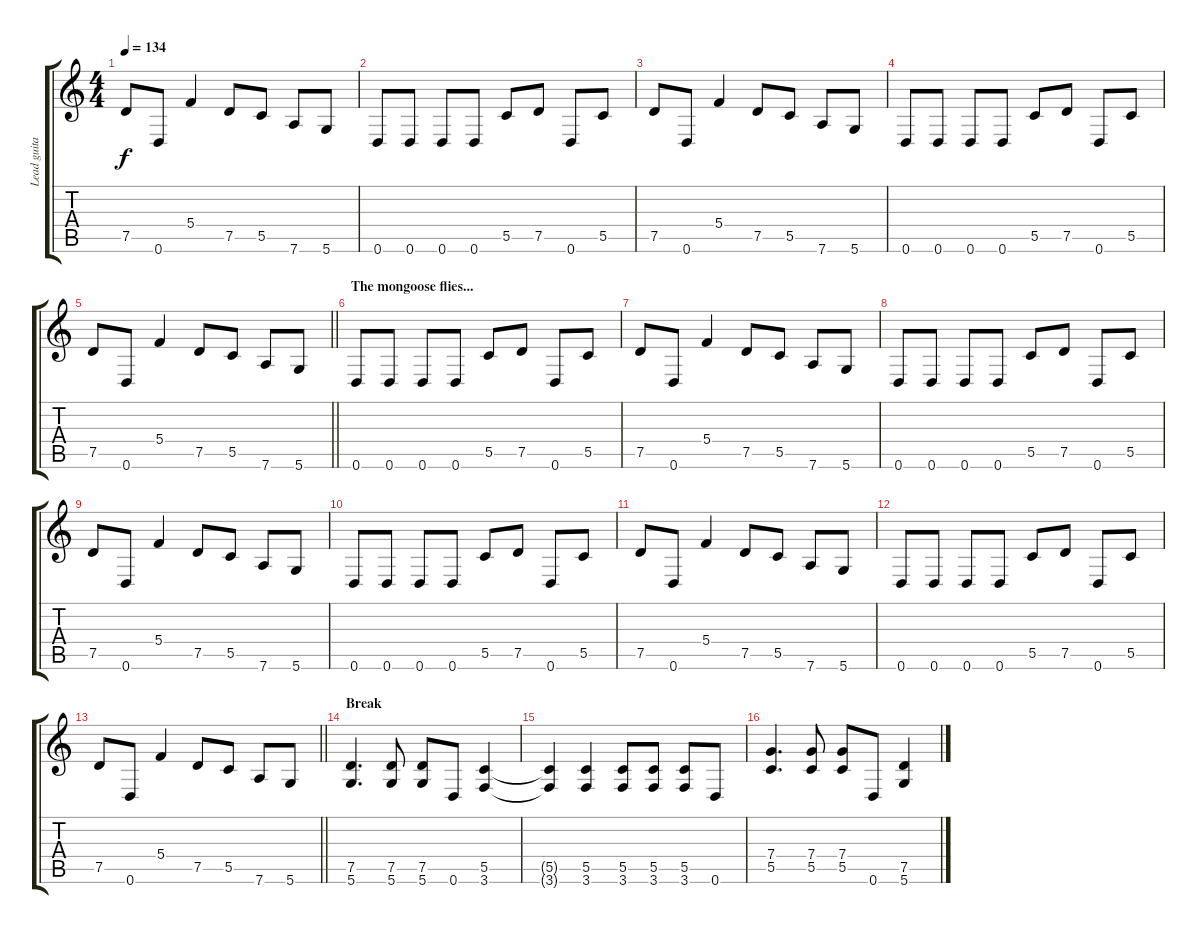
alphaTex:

\track ("Lead guitar" "Lead guita") {instrument overdrivenguitar}
\staff {score tabs}
\tuning (D4 A3 F3 C3 G2 D2) {hide}
\ts (4 4)
\tempo 134
\clef g2
\ks c
7.5.8{dy f} 0.6.8 5.4.4 7.5.8 5.5.8 7.6.8 5.6.8 |
0.6.8 0.6.8 0.6.8 0.6.8 5.5.8 7.5.8 0.6.8 5.5.8 |
7.5.8 0.6.8 5.4.4 7.5.8 5.5.8 7.6.8 5.6.8 |
0.6.8 0.6.8 0.6.8 0.6.8 5.5.8 7.5.8 0.6.8 5.5.8 |
\barLineRight lightlight
7.5.8 0.6.8 5.4.4 7.5.8 5.5.8 7.6.8 5.6.8 |
\section ("" "The mongoose flies...")
0.6.8 0.6.8 0.6.8 0.6.8 5.5.8 7.5.8 0.6.8 5.5.8 |
7.5.8 0.6.8 5.4.4 7.5.8 5.5.8 7.6.8 5.6.8 |
0.6.8 0.6.8 0.6.8 0.6.8 5.5.8 7.5.8 0.6.8 5.5.8 |
7.5.8 0.6.8 5.4.4 7.5.8 5.5.8 7.6.8 5.6.8 |
0.6.8 0.6.8 0.6.8 0.6.8 5.5.8 7.5.8 0.6.8 5.5.8 |
7.5.8 0.6.8 5.4.4 7.5.8 5.5.8 7.6.8 5.6.8 |
0.6.8 0.6.8 0.6.8 0.6.8 5.5.8 7.5.8 0.6.8 5.5.8 |
\barLineRight lightlight
7.5.8 0.6.8 5.4.4 7.5.8 5.5.8 7.6.8 5.6.8 |
\section ("" "Break")
(7.5 5.6).4{d} (7.5 5.6).8 (7.5 5.6).8 0.6.8 (5.5 3.6).4 |
(5.5{t} 3.6{t}).4 (5.5 3.6).4 (5.5 3.6).8 (5.5 3.6).8 (5.5 3.6).8 0.6.8 |
(7.4 5.5).4{d} (7.4 5.5).8 (7.4 5.5).8 0.6.8 (7.5 5.6).4
